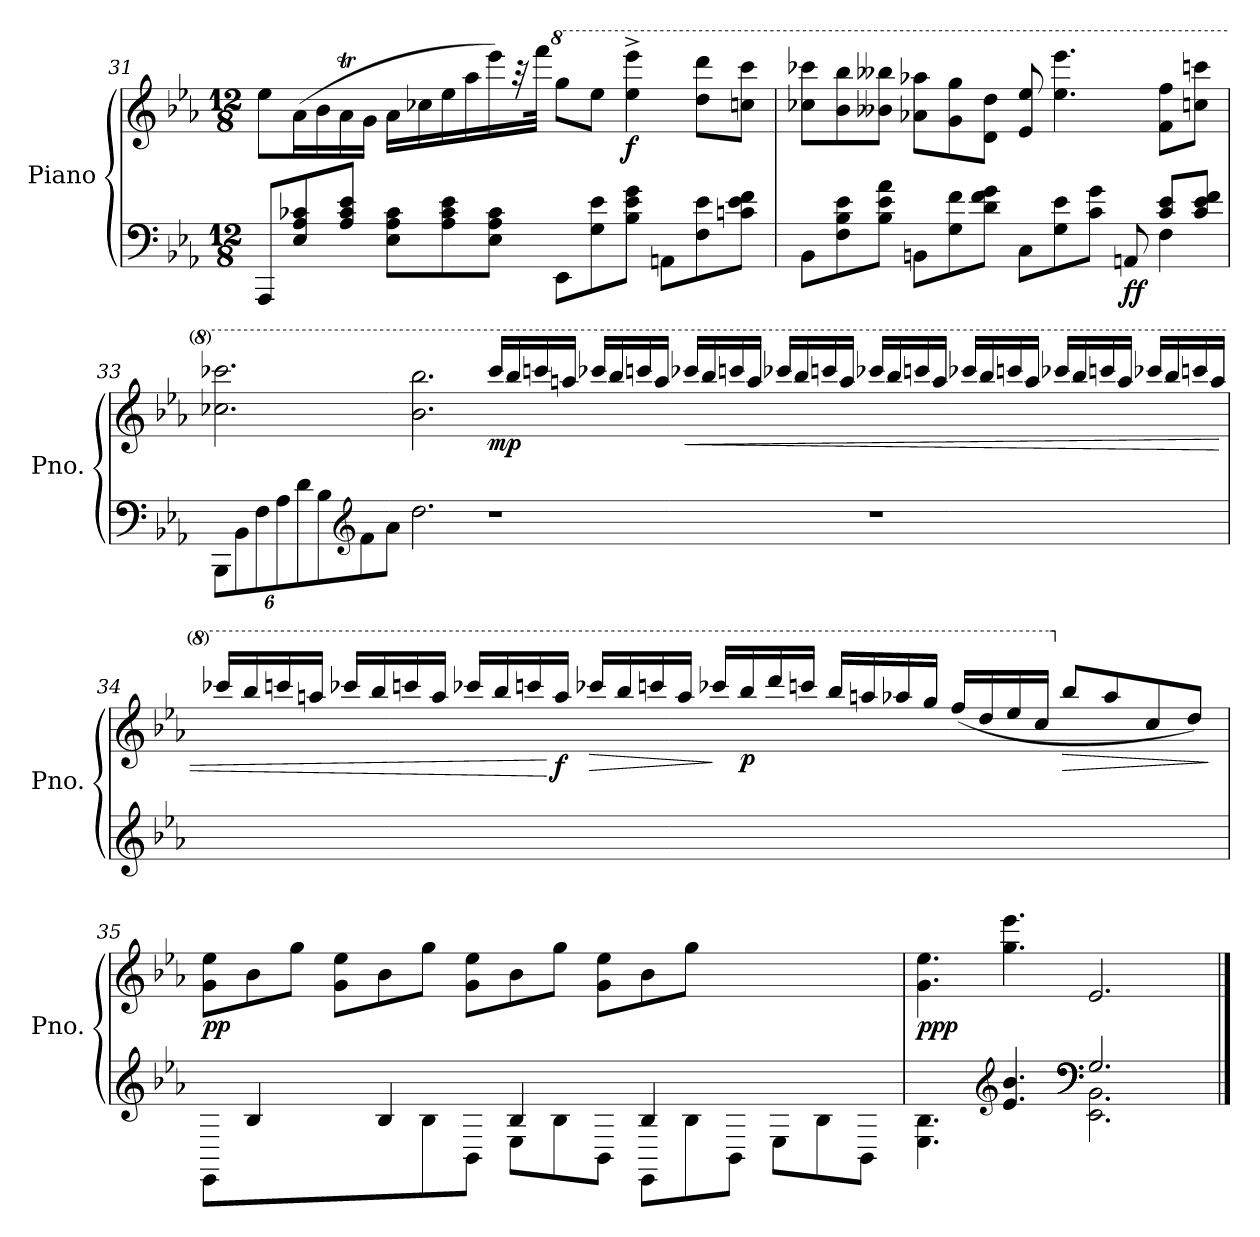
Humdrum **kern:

**kern	**kern	**dynam
*part1	*part1	*part1
*staff2	*staff1	*staff1/2
*I"Piano	*	*
*I'Pno.	*	*
*clefF4	*clefG2	*
*k[b-e-a-]	*k[b-e-a-]	*
*M12/8	*M12/8	*
*MM55	*MM55	*
=31	=31	=31
8AAA-/L	8ee-\L	.
8E-/ 8A-/ 8c-X/	(16a-\L	.
*	*MM45	*
.	16b-\	.
8A-/ 8c-/ 8e-/J	16a-T\	.
*	*MM55	*
.	16g\JJ	.
8E-\ 8A-\ 8c-\L	16a-\LL	.
*	*MM60	*
.	16cc-X\	.
8A-\ 8c-\ 8e-\	16ee-\	.
*	*MM65	*
.	16aa-\	.
8E-\ 8A-\ 8c-\J	16eee-\)	.
.	32raa	.
.	32fff\JJk	.
*	*8va	*
8EE-\L	8ggg\L	.
*	*MM60	*
8G\ 8e-\	8eee-\J	.
*	*MM55	*
!	!	!LO:DY:b
8B-\ 8e-\ 8g\J	4eee-\^ 4eeee-\^	f
8AAn\L	.	.
*	*MM45	*
8F\ 8e-\	8ddd\ 8dddd\L	.
8cn\ 8e-\ 8f\J	8cccn\ 8cccc\J	.
!!LO:LB:g=z
=32	=32	=32
*^	*	*
8BB-\L	4ryy	8ccc-X\ 8cccc-X\L	.
*	*	*MM55	*
8F\ 8B-\ 8e-\	.	8bb-\ 8bbb-\	.
*v	*v	*	*
8B-\ 8e-\ 8a-\J	8bb--X\ 8bbb--X\J	.
*	*MM60	*
8BBn\L	8aa-X\ 8aaa-X\L	.
*	*MM65	*
8G\ 8f\	8gg\ 8ggg\	.
*	*MM55	*
8d\ 8f\ 8g\J	8dd\ 8ddd\J	.
*	*MM45	*
8C\L	8ee-/ 8eee-/	.
*	*MM55	*
8G\ 8e-\	4.eee-\ 4.eeee-\	.
8c\ 8g\J	.	.
!	!	!LO:DY:b=2
8AAn/	.	ff
*	*MM45	*
*^	*	*
8c/ 8e-/L	4F\	8ff\ 8fff\L	.
8c/ 8e-/ 8f/J	.	8cccn\ 8ccccn\J	.
*v	*v	*	*
=33	=33	=33
*Xbrackettup	*	*
*	*MM25	*
12BBB-\L	2.ccc-X\ 2.cccc-X\	.
12BB-\	.	.
12F\	.	.
12A-\	.	.
12d\	.	.
12B-\	.	.
*clefG2	*	*
8f\	.	.
8a-\J	.	.
*	*MM60	*
2.dd\	2.bb-\ 2.bbb-\	.
!	!	!LO:DY:b
1r	16cccc-!/LL	mp
*	*MM70	*
.	16bbb-!/	.
*	*MM80	*
.	16ccccn!/	.
*	*MM90	*
.	16aaan!/JJ	.
*	*MM100	*
.	16cccc-X!/LL	.
*	*MM120	*
.	16bbb-!/	.
*	*MM140	*
.	16ccccn!/	.
*	*MM160	*
.	16aaa!/JJ	.
!	!	!LO:HP:b
.	16cccc-X!/LL	<
*	*MM180	*
.	16bbb-!/	.
.	16ccccn!/	.
.	16aaa!/JJ	.
.	16cccc-X!/LL	.
.	16bbb-!/	.
.	16ccccn!/	.
.	16aaa!/JJ	.
1r	16cccc-X!/LL	.
.	16bbb-!/	.
.	16ccccn!/	.
.	16aaa!/JJ	.
.	16cccc-X!/LL	.
.	16bbb-!/	.
.	16ccccn!/	.
.	16aaa!/JJ	.
.	16cccc-X!/LL	.
.	16bbb-!/	.
.	16ccccn!/	.
.	16aaa!/JJ	.
.	16cccc-X!/LL	.
.	16bbb-!/	.
.	16ccccn!/	.
.	16aaa!/JJ	.
!!LO:LB:g=z
=34	=34	=34
*	*MM160	*
1.ryy	16cccc-X!/LL	.
.	16bbb-!/	.
*	*MM140	*
.	16ccccn!/	.
.	16aaan!/JJ	.
*	*MM120	*
.	16cccc-X!/LL	.
.	16bbb-!/	.
.	16ccccn!/	.
.	16aaa!/JJ	.
.	16cccc-X!/LL	.
*	*MM100	*
.	16bbb-!/	.
.	16ccccn!/	.
!	!	!LO:DY:n=1:b
.	16aaa!/JJ	[ f
*	*MM80	*
!	!	!LO:HP:b
.	16cccc-X!/LL	>
.	16bbb-!/	.
*	*MM70	*
.	16ccccn!/	.
.	16aaa!/JJ	.
*	*MM60	*
.	16cccc-X!/LL	]
!	!	!LO:DY:n=2:b
.	16bbb-!/	p
.	16dddd!/	.
.	16ccccn!/JJ	.
.	16bbb-!/LL	.
*	*MM70	*
.	16aaan!/	.
.	16aaa-X!/	.
.	16ggg!/JJ	.
2ryy	(16fff!/LL	.
.	16ddd!/	.
.	16eee-!/	.
.	16ccc!/JJ	.
*	*X8va	*
*	*MM60	*
!	!	!LO:HP:b
.	8bb-!/L	>
*	*MM50	*
.	8aa-!/	.
4ryy	8cc!/	.
.	8dd!/J)	.
.	.	]
=35	=35	=35
*	*MM40	*
*^	*	*
!	!	!	!LO:DY:b
8EE-\L	8ryy	8g\ 8ee-\L	pp
2ryy	4B-/	8b-\	.
.	.	8gg\J	.
.	8ryy	8g\ 8ee-\L	.
.	4B-/	8b-\	.
8B-\	.	8gg\J	.
8BB-\J	8ryy	8g\ 8ee-\L	.
8E-\L	4B-/	8b-\	.
8B-\	.	8gg\J	.
8BB-\J	8ryy	8g\ 8ee-\L	.
8EE-\L	4B-/	8b-\	.
8B-\	.	8gg\J	.
8BB-\J	2ryy	2ryy	.
8E-\L	.	.	.
8B-\	.	.	.
8BB-\J	.	.	.
=36	=36	=36	=36
*	*	*MM40	*
!	!	!	!LO:DY:b
2.ryy	4.E-\ 4.B-\	4.g\ 4.ee-\	ppp
*clefG2	*	*	*
.	4.e-/ 4.b-/	4.gg\ 4.eee-\	.
*clefF4	*	*	*
2.G/	2.EE-\ 2.BB-\	2.e-/	.
*v	*v	*	*
==	==	==
*-	*-	*-
